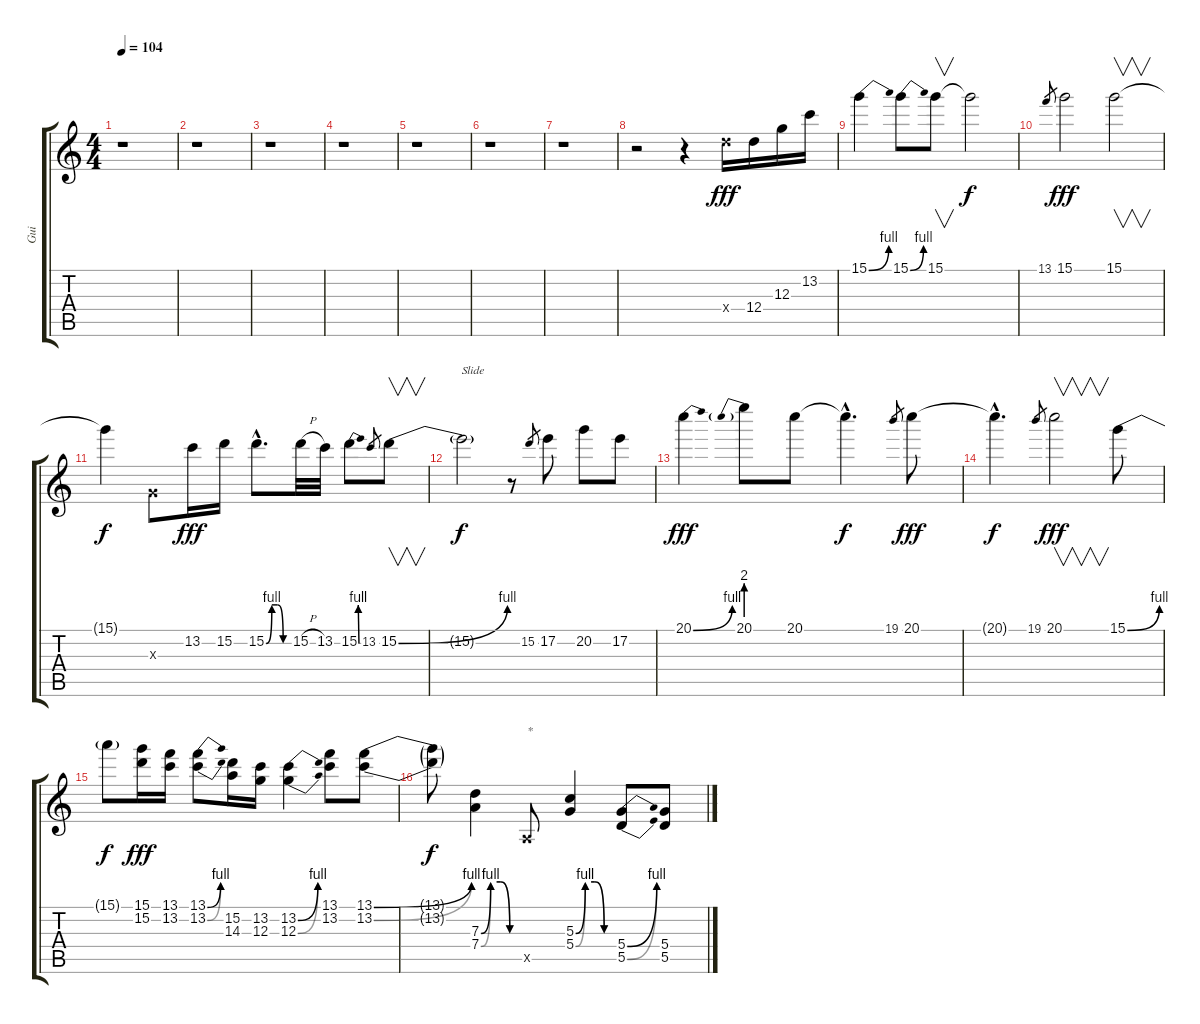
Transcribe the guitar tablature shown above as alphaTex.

\track ("Gui" "Gui") {instrument overdrivenguitar}
\staff {score tabs}
\tuning (E4 B3 G3 D3 A2 E2) {hide}
\ts (4 4)
\tempo 104
\clef g2
\ks c
r.1{dy fff instrument overdrivenguitar} |
r.1 |
r.1 |
r.1 |
r.1 |
r.1 |
r.1 |
r.2 r.4 12.4{x}.16 12.4.16 12.3.16 13.2.16 |
15.1{be (bend 0 0 60 4)}.4 15.1{be (bend 0 0 60 4)}.8 15.1.8{v} 15.1{t}.2{dy f} |
13.1.8{gr} 15.1.2{dy fff} 15.1.2{v} |
15.1{t}.4{dy f} 0.3{x}.8 13.2.16{dy fff} 15.2.16 15.2{be (custom 0 0 15 4 30 4 45 0 60 0) hac}.8{d} 15.2{h}.32 13.2.32 15.2{be (bend 0 0 60 4)}.8 13.2.8{gr} 15.2{be (bend 0 0 60 4)}.8{v} |
15.2{t}.2{txt "Slide" dy f} r.8 15.2.8{gr} 17.2.8 20.2.8 17.2.8 |
20.1{be (bend 0 0 60 4)}.4{dy fff} 20.1{be (prebend 0 8 60 8)}.8 20.1.8 20.1{hac t}.4{d dy f} 19.1.8{gr} 20.1.8{dy fff} |
20.1{hac t}.4{d dy f} 19.1.8{gr} 20.1.2{v dy fff} 15.1{be (bend 0 0 60 4)}.8 |
15.1{t}.8{dy f} (15.1 15.2).16{dy fff} (13.1 13.2).16 (13.1{be (bend 0 0 60 4)} 13.2{be (bend 0 0 60 4)}).8 (15.2 14.3).16 (13.2 12.3).16 (13.2{be (bend 0 0 60 4)} 12.3{be (bend 0 0 60 4)}).4 (13.1 13.2).8 (13.1{be (bend 0 0 60 4)} 13.2{be (bend 0 0 60 4)}).8 |
(13.1{t} 13.2{t}).8{dy f} (7.3{be (custom 0 0 15 4 30 4 45 0 60 0)} 7.4{be (custom 0 0 15 4 30 4 45 0 60 0)}).4 0.5{x}.8{txt "*"} (5.3{be (custom 0 0 15 4 30 4 45 0 60 0)} 5.4{be (custom 0 0 15 4 30 4 45 0 60 0)}).4 (5.4{be (bend 0 0 60 4)} 5.5{be (bend 0 0 60 4)}).8 (5.4 5.5).8
